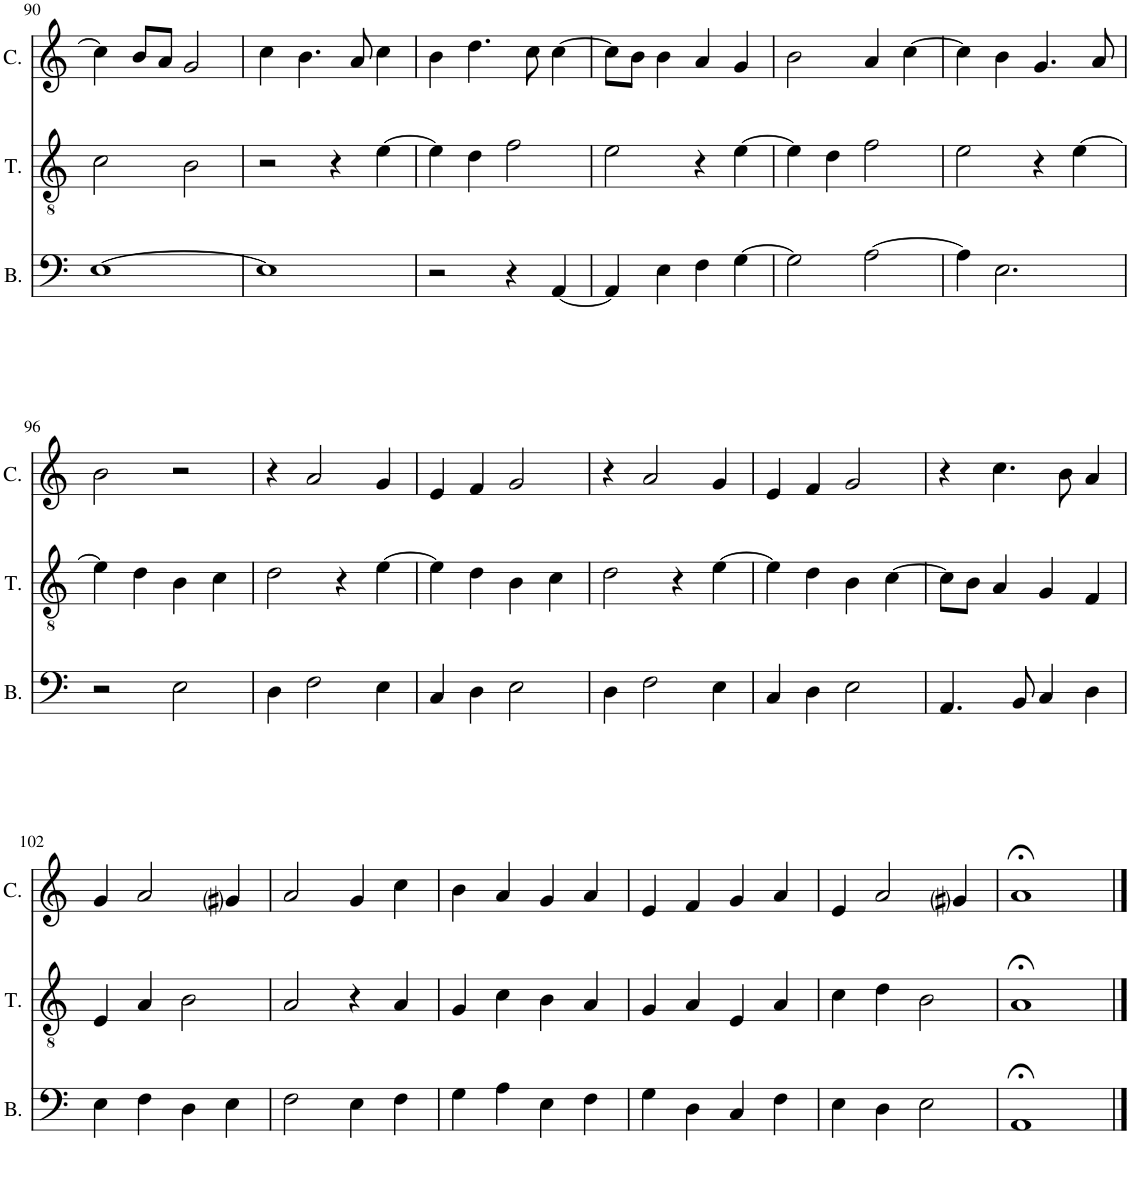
**kern	**kern	**kern
*part3	*part2	*part1
*staff3	*staff2	*staff1
*I"Bassus	*I"Tenor	*I"Cantus
*I'B.	*I'T.	*I'C.
!!LO:PB:g=z
*clefF4	*clefGv2	*clefG2
*k[]	*k[]	*k[]
*M2/2	*M2/2	*M2/2
*met(c|)	*met(c|)	*met(c|)
=90	=90	=90
[1E	2c\	4cc\]
.	.	8b/L
.	.	8a/J
.	2B\	2g/
=91	=91	=91
1E]	2r	4cc\
.	.	4.b\
.	4r	.
.	.	8a/
.	[4e\	4cc\
=92	=92	=92
2r	4e\]	4b\
.	4d\	4.dd\
4r	2f\	.
.	.	8cc\
[4AA/	.	[4cc\
=93	=93	=93
4AA/]	2e\	8cc\L]
.	.	8b\J
4E\	.	4b\
4F\	4r	4a/
[4G\	[4e\	4g/
=94	=94	=94
2G\]	4e\]	2b\
.	4d\	.
[2A\	2f\	4a/
.	.	[4cc\
=95	=95	=95
4A\]	2e\	4cc\]
2.E\	.	4b\
.	4r	4.g/
.	[4e\	.
.	.	8a/
!!LO:LB:g=z
=96	=96	=96
2r	4e\]	2b\
.	4d\	.
2E\	4B\	2r
.	4c\	.
=97	=97	=97
4D\	2d\	4r
2F\	.	2a/
.	4r	.
4E\	[4e\	4g/
=98	=98	=98
4C/	4e\]	4e/
4D\	4d\	4f/
2E\	4B\	2g/
.	4c\	.
=99	=99	=99
4D\	2d\	4r
2F\	.	2a/
.	4r	.
4E\	[4e\	4g/
=100	=100	=100
4C/	4e\]	4e/
4D\	4d\	4f/
2E\	4B\	2g/
.	[4c\	.
=101	=101	=101
4.AA/	8c\L]	4r
.	8B\J	.
.	4A/	4.cc\
8BB/	.	.
4C/	4G/	.
.	.	8b\
4D\	4F/	4a/
!!LO:LB:g=z
=102	=102	=102
4E\	4E/	4g/
4F\	4A/	2a/
4D\	2B\	.
4E\	.	4g#i/
=103	=103	=103
2F\	2A/	2a/
4E\	4r	4g/
4F\	4A/	4cc\
=104	=104	=104
4G\	4G/	4b\
4A\	4c\	4a/
4E\	4B\	4g/
4F\	4A/	4a/
=105	=105	=105
4G\	4G/	4e/
4D\	4A/	4f/
4C/	4E/	4g/
4F\	4A/	4a/
=106	=106	=106
4E\	4c\	4e/
4D\	4d\	2a/
2E\	2B\	.
.	.	4g#i/
=107	=107	=107
1AA;<	1A;<	1a;<
==	==	==
*-	*-	*-
